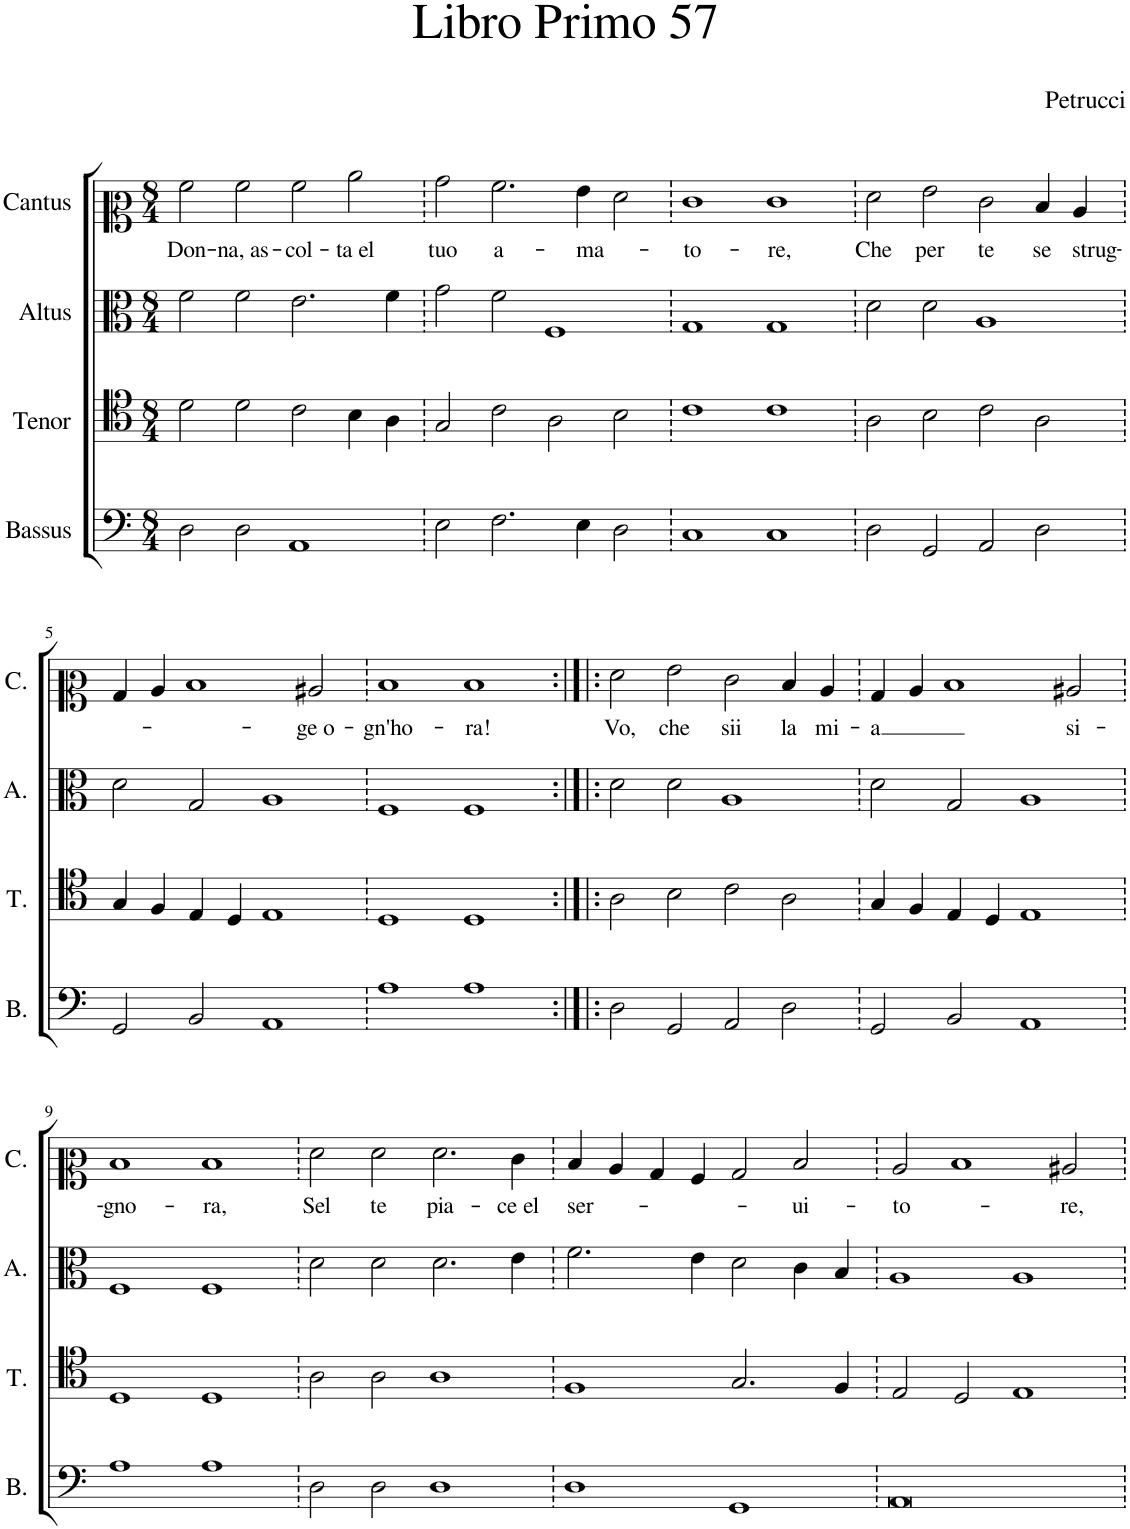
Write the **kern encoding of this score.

**kern	**kern	**kern	**kern	**text
*part4	*part3	*part2	*part1	*part1
*staff4	*staff3	*staff2	*staff1	*staff1
*I"Bassus	*I"Tenor	*I"Altus	*I"Cantus	*
*I'B.	*I'T.	*I'A.	*I'C.	*
*clefF4	*clefC4	*clefC3	*clefC2	*
*k[]	*k[]	*k[]	*k[]	*
*M8/4	*M8/4	*M8/4	*M8/4	*
=1	=1	=1	=1	=1
!	!	!	!	!LO:LY:b
2D\	2d\	2f\	2a\	Don-
!	!	!	!	!LO:LY:b
2D\	2d\	2f\	2a\	-na, as-
!	!	!	!	!LO:LY:b
1AA	2c\	2.e\	2a\	-col-
!	!	!	!	!LO:LY:b
.	4B\	.	2cc\	-ta el
.	4A\	4f\	.	.
=2	=2	=2	=2	=2
!	!	!	!	!LO:LY:b
2E\	2G/	2g\	2b\	tuo
!	!	!	!	!LO:LY:b
2.F\	2c\	2f\	2.a\	a-
.	2A\	1F	.	.
!	!	!	!	!LO:LY:b
4E\	.	.	4g\	-ma-
2D\	2B\	.	2f\	.
=3	=3	=3	=3	=3
!	!	!	!	!LO:LY:b
1C	1c	1G	1e	-to-
!	!	!	!	!LO:LY:b
1C	1c	1G	1e	-re,
=4	=4	=4	=4	=4
!	!	!	!	!LO:LY:b
2D\	2A\	2d\	2f\	Che
!	!	!	!	!LO:LY:b
2GG/	2B\	2d\	2g\	per
!	!	!	!	!LO:LY:b
2AA/	2c\	1A	2e\	te
!	!	!	!	!LO:LY:b
2D\	2A\	.	4d/	se
!	!	!	!	!LO:LY:b
.	.	.	4c/	strug-
!!LO:LB:g=z
=5	=5	=5	=5	=5
2GG/	4G/	2d\	4B/	.
.	4F/	.	4c/	.
2BB/	4E/	2G/	1d	.
.	4D/	.	.	.
1AA	1E	1A	.	.
!	!	!	!	!LO:LY:b
.	.	.	2c#X/	-ge o-
=6	=6	=6	=6	=6
!	!	!	!	!LO:LY:b
1A	1D	1F	1d	-gn'ho-
!	!	!	!	!LO:LY:b
1A	1D	1F	1d	-ra!
=7:|!|:	=7:|!|:	=7:|!|:	=7:|!|:	=7:|!|:
!	!	!	!	!LO:LY:b
2D\	2A\	2d\	2f\	Vo,
!	!	!	!	!LO:LY:b
2GG/	2B\	2d\	2g\	che
!	!	!	!	!LO:LY:b
2AA/	2c\	1A	2e\	sii
!	!	!	!	!LO:LY:b
2D\	2A\	.	4d/	la
!	!	!	!	!LO:LY:b
.	.	.	4c/	mi-
=8	=8	=8	=8	=8
!	!	!	!	!LO:LY:b
2GG/	4G/	2d\	4B/	-a
.	4F/	.	4c/	.
2BB/	4E/	2G/	1d	.
.	4D/	.	.	.
1AA	1E	1A	.	.
!	!	!	!	!LO:LY:b
.	.	.	2c#X/	si-
!!LO:LB:g=z
=9	=9	=9	=9	=9
!	!	!	!	!LO:LY:b
1A	1D	1F	1d	-gno-
!	!	!	!	!LO:LY:b
1A	1D	1F	1d	-ra,
=10	=10	=10	=10	=10
!	!	!	!	!LO:LY:b
2D\	2A\	2d\	2f\	Sel
!	!	!	!	!LO:LY:b
2D\	2A\	2d\	2f\	te
!	!	!	!	!LO:LY:b
1D	1A	2.d\	2.f\	pia-
!	!	!	!	!LO:LY:b
.	.	4e\	4e\	-ce el
=11	=11	=11	=11	=11
!	!	!	!	!LO:LY:b
1D	1F	2.f\	4d/	ser-
.	.	.	4c/	.
.	.	.	4B/	.
.	.	4e\	4A/	.
1GG	2.G/	2d\	2B/	.
!	!	!	!	!LO:LY:b
.	.	4c\	2d/	-ui-
.	4F/	4B/	.	.
=12	=12	=12	=12	=12
!	!	!	!	!LO:LY:b
0AA	2E/	1A	2c/	-to-
.	2D/	.	1d	.
.	1E	1A	.	.
!	!	!	!	!LO:LY:b
.	.	.	2c#X/	-re,
=	=	=	=	=
*-	*-	*-	*-	*-
